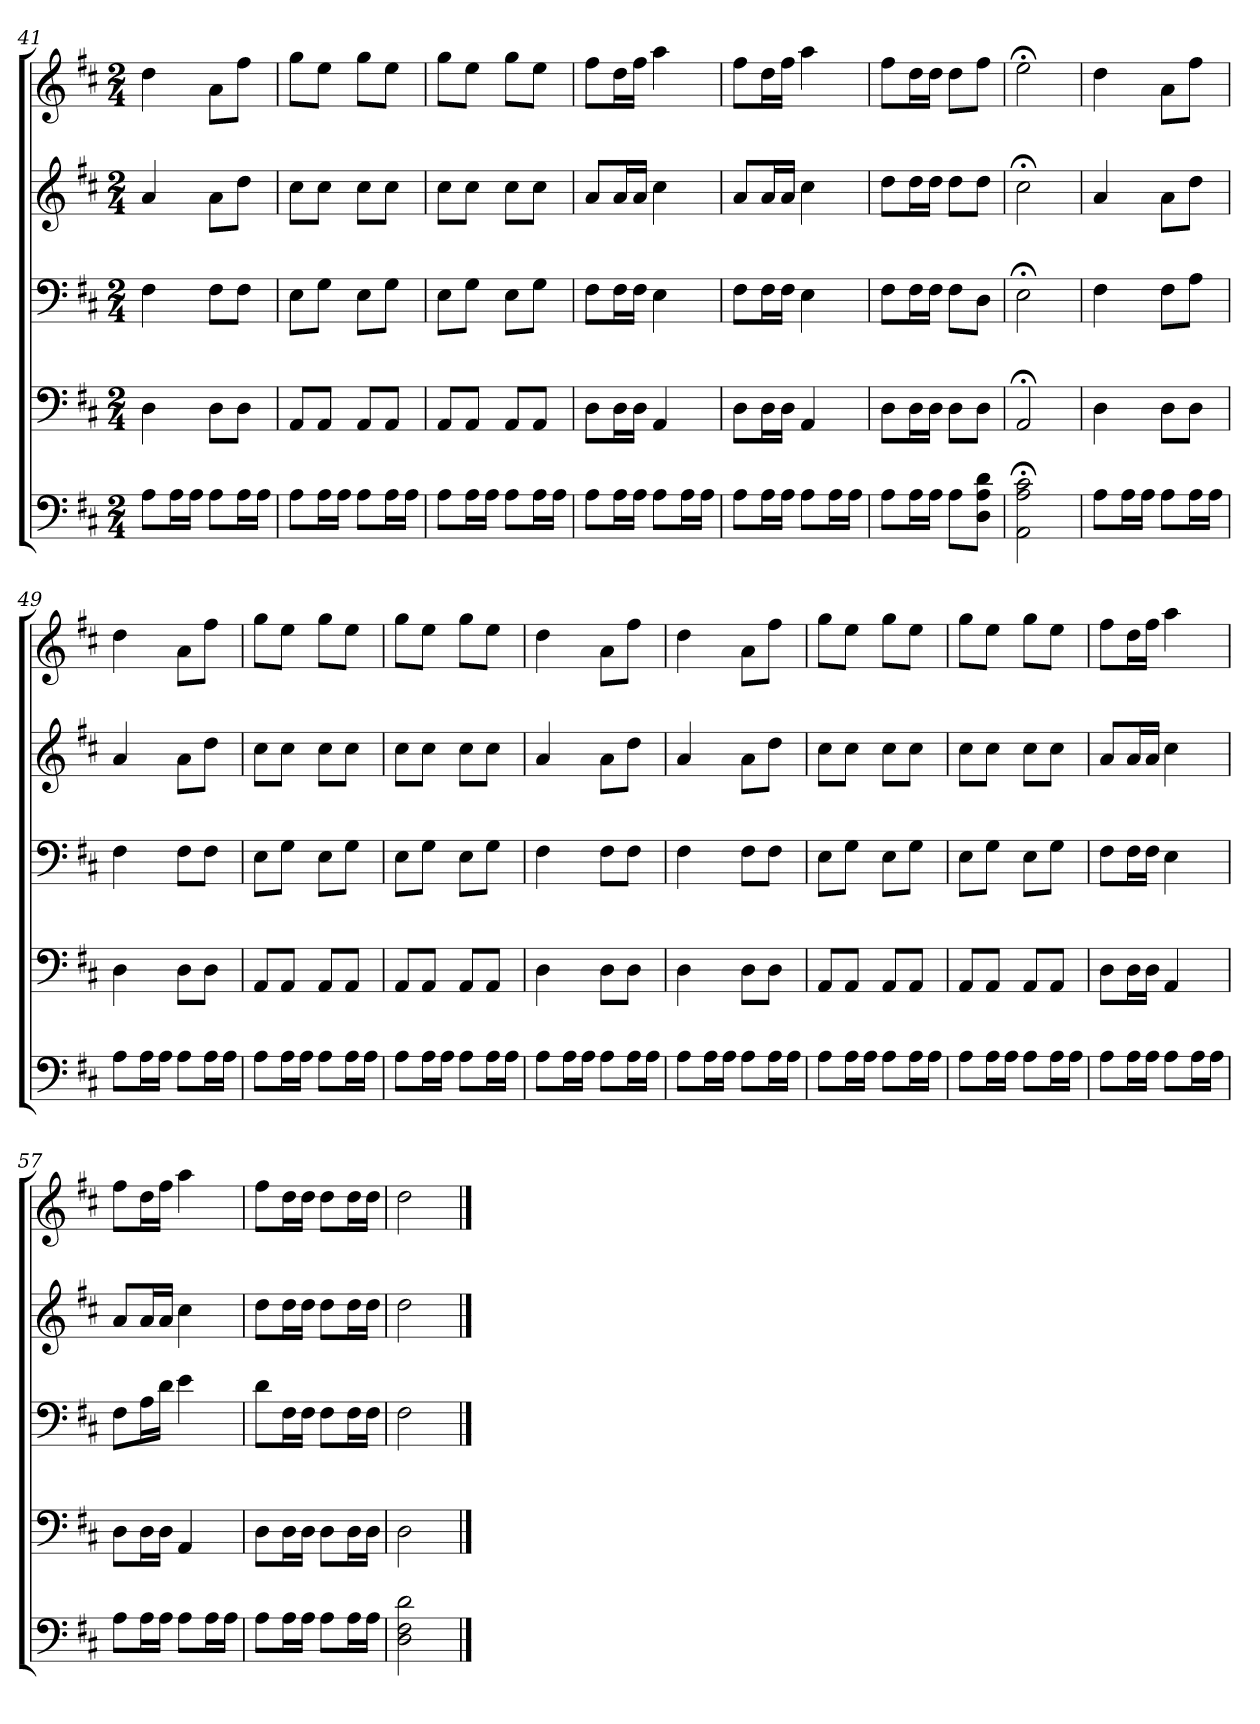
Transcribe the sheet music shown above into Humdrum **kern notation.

**kern	**kern	**kern	**kern	**kern
*part4	*part3	*part2	*part1	*part1
*staff5	*staff4	*staff3	*staff2	*staff1
*clefF4	*clefF4	*clefF4	*clefG2	*clefG2
*k[f#c#]	*k[f#c#]	*k[f#c#]	*k[f#c#]	*k[f#c#]
*M2/4	*M2/4	*M2/4	*M2/4	*M2/4
=41	=41	=41	=41	=41
8A\L	4D	4F#	4a	4dd
16A\L	.	.	.	.
16A\JJ	.	.	.	.
8A\L	8D\L	8F#\L	8a\L	8a\L
16A\L	8D\J	8F#\J	8dd\J	8ff#\J
16A\JJ	.	.	.	.
=42	=42	=42	=42	=42
8A\L	8AA/L	8E\L	8cc#\L	(8gg\L
16A\L	8AA/J	8G\J	8cc#\J	8ee\J
16A\JJ	.	.	.	.
8A\L	8AA/L	8E\L	8cc#\L	(8gg\L
16A\L	8AA/J	8G\J	8cc#\J	8ee\J
16A\JJ	.	.	.	.
=43	=43	=43	=43	=43
8A\L	8AA/L	8E\L	8cc#\L	(8gg\L
16A\L	8AA/J	8G\J	8cc#\J	8ee\J
16A\JJ	.	.	.	.
8A\L	8AA/L	8E\L	8cc#\L	(8gg\L
16A\L	8AA/J	8G\J	8cc#\J	8ee\J
16A\JJ	.	.	.	.
!!LO:PB:g=z
=44	=44	=44	=44	=44
8A\L	8D\L	8F#\L	8a/L	8ff#\L
16A\L	16D\L	16F#\L	16a/L	16dd\L
16A\JJ	16D\JJ	16F#\JJ	16a/JJ	16ff#\JJ
8A\L	4AA	4E	4cc#	4aa
16A\L	.	.	.	.
16A\JJ	.	.	.	.
=45	=45	=45	=45	=45
8A\L	8D\L	8F#\L	8a/L	8ff#\L
16A\L	16D\L	16F#\L	16a/L	16dd\L
16A\JJ	16D\JJ	16F#\JJ	16a/JJ	16ff#\JJ
8A\L	4AA	4E	4cc#	4aa
16A\L	.	.	.	.
16A\JJ	.	.	.	.
=46	=46	=46	=46	=46
8A\L	8D\L	8F#\L	8dd\L	8ff#\L
16A\L	16D\L	16F#\L	16dd\L	16dd\L
16A\JJ	16D\JJ	16F#\JJ	16dd\JJ	16dd\JJ
8A\L	8D\L	8F#\L	8dd\L	8dd\L
8D\ 8A\ 8d\J	8D\J	8D\J	8dd\J	8ff#\J
=47	=47	=47	=47	=47
2AA;< 2A;< 2c#;<	2AA;<	2E;<	2cc#;<	2ee;<
=48	=48	=48	=48	=48
8A\L	4D	4F#	4a	4dd
16A\L	.	.	.	.
16A\JJ	.	.	.	.
8A\L	8D\L	8F#\L	8a\L	8a\L
16A\L	8D\J	8A\J	8dd\J	8ff#\J
16A\JJ	.	.	.	.
=49	=49	=49	=49	=49
8A\L	4D	4F#	4a	4dd
16A\L	.	.	.	.
16A\JJ	.	.	.	.
8A\L	8D\L	8F#\L	8a\L	8a\L
16A\L	8D\J	8F#\J	8dd\J	8ff#\J
16A\JJ	.	.	.	.
!!LO:LB:g=z
=50	=50	=50	=50	=50
8A\L	8AA/L	8E\L	8cc#\L	(8gg\L
16A\L	8AA/J	8G\J	8cc#\J	8ee\J
16A\JJ	.	.	.	.
8A\L	8AA/L	8E\L	8cc#\L	(8gg\L
16A\L	8AA/J	8G\J	8cc#\J	8ee\J
16A\JJ	.	.	.	.
=51	=51	=51	=51	=51
8A\L	8AA/L	8E\L	8cc#\L	(8gg\L
16A\L	8AA/J	8G\J	8cc#\J	8ee\J
16A\JJ	.	.	.	.
8A\L	8AA/L	8E\L	8cc#\L	(8gg\L
16A\L	8AA/J	8G\J	8cc#\J	8ee\J
16A\JJ	.	.	.	.
=52	=52	=52	=52	=52
8A\L	4D	4F#	4a	4dd
16A\L	.	.	.	.
16A\JJ	.	.	.	.
8A\L	8D\L	8F#\L	8a\L	8a\L
16A\L	8D\J	8F#\J	8dd\J	8ff#\J
16A\JJ	.	.	.	.
=53	=53	=53	=53	=53
8A\L	4D	4F#	4a	4dd
16A\L	.	.	.	.
16A\JJ	.	.	.	.
8A\L	8D\L	8F#\L	8a\L	8a\L
16A\L	8D\J	8F#\J	8dd\J	8ff#\J
16A\JJ	.	.	.	.
=54	=54	=54	=54	=54
8A\L	8AA/L	8E\L	8cc#\L	(8gg\L
16A\L	8AA/J	8G\J	8cc#\J	8ee\J
16A\JJ	.	.	.	.
8A\L	8AA/L	8E\L	8cc#\L	(8gg\L
16A\L	8AA/J	8G\J	8cc#\J	8ee\J
16A\JJ	.	.	.	.
!!LO:LB:g=z
=55	=55	=55	=55	=55
8A\L	8AA/L	8E\L	8cc#\L	(8gg\L
16A\L	8AA/J	8G\J	8cc#\J	8ee\J
16A\JJ	.	.	.	.
8A\L	8AA/L	8E\L	8cc#\L	(8gg\L
16A\L	8AA/J	8G\J	8cc#\J	8ee\J
16A\JJ	.	.	.	.
=56	=56	=56	=56	=56
8A\L	8D\L	8F#\L	8a/L	8ff#\L
16A\L	16D\L	16F#\L	16a/L	16dd\L
16A\JJ	16D\JJ	16F#\JJ	16a/JJ	16ff#\JJ
8A\L	4AA	4E	4cc#	4aa
16A\L	.	.	.	.
16A\JJ	.	.	.	.
=57	=57	=57	=57	=57
8A\L	8D\L	8F#\L	8a/L	8ff#\L
16A\L	16D\L	16A\L	16a/L	16dd\L
16A\JJ	16D\JJ	16d\JJ	16a/JJ	16ff#\JJ
8A\L	4AA	4e	4cc#	4aa
16A\L	.	.	.	.
16A\JJ	.	.	.	.
=58	=58	=58	=58	=58
8A\L	8D\L	8d\L	8dd\L	8ff#\L
16A\L	16D\L	16F#\L	16dd\L	16dd\L
16A\JJ	16D\JJ	16F#\JJ	16dd\JJ	16dd\JJ
8A\L	8D\L	8F#\L	8dd\L	8dd\L
16A\L	16D\L	16F#\L	16dd\L	16dd\L
16A\JJ	16D\JJ	16F#\JJ	16dd\JJ	16dd\JJ
=59	=59	=59	=59	=59
2D 2F# 2d	2D	2F#	2dd	2dd
==	==	==	==	==
*-	*-	*-	*-	*-
